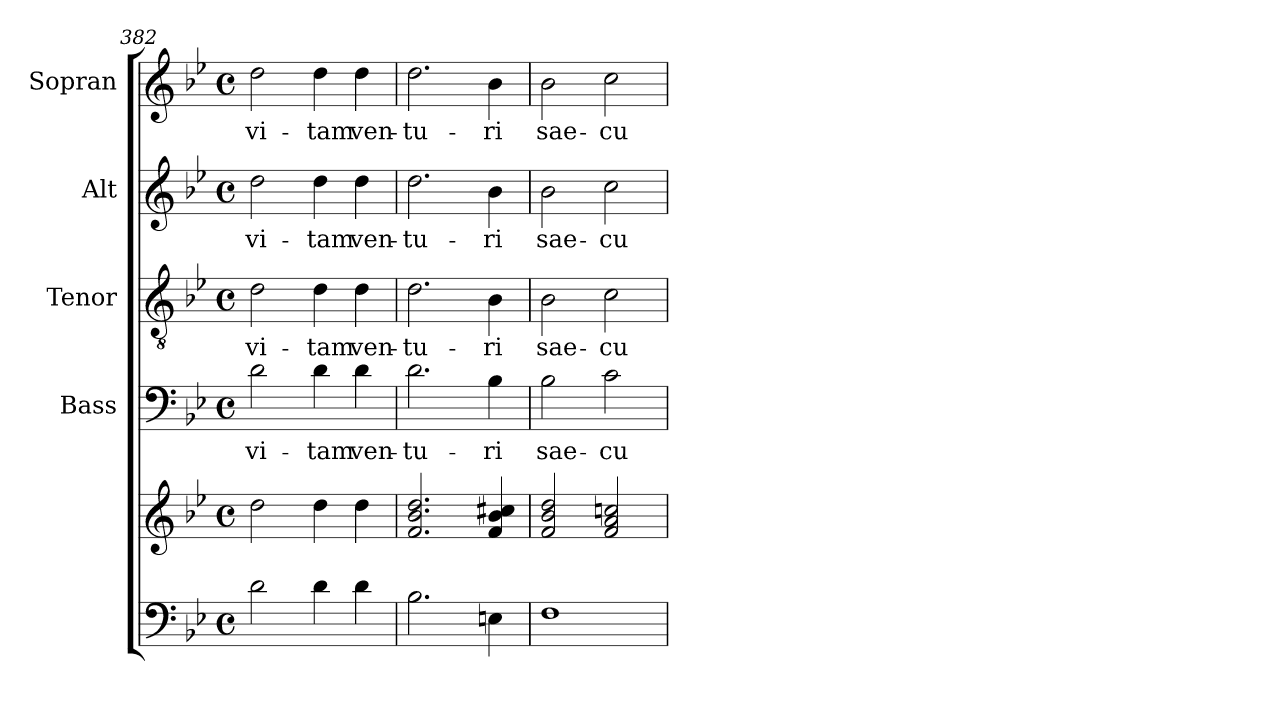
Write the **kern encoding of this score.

**kern	**kern	**kern	**text	**kern	**text	**kern	**text	**kern	**text
*part5	*part5	*part4	*part4	*part3	*part3	*part2	*part2	*part1	*part1
*staff6	*staff5	*staff4	*staff4	*staff3	*staff3	*staff2	*staff2	*staff1	*staff1
*	*	*I"Bass	*	*I"Tenor	*	*I"Alt	*	*I"Sopran	*
*	*	*I'B.	*	*I'T.	*	*I'A.	*	*I'S.	*
*clefF4	*clefG2	*clefF4	*	*clefGv2	*	*clefG2	*	*clefG2	*
*k[b-e-]	*k[b-e-]	*k[b-e-]	*	*k[b-e-]	*	*k[b-e-]	*	*k[b-e-]	*
*B-:	*B-:	*B-:	*	*B-:	*	*B-:	*	*B-:	*
*M4/4	*M4/4	*M4/4	*	*M4/4	*	*M4/4	*	*M4/4	*
*met(c)	*met(c)	*met(c)	*	*met(c)	*	*met(c)	*	*met(c)	*
=382	=382	=382	=382	=382	=382	=382	=382	=382	=382
!	!	!	!LO:LY:b	!	!LO:LY:b	!	!LO:LY:b	!	!LO:LY:b
2d\	2dd\	2d\	vi-	2d\	vi-	2dd\	vi-	2dd\	vi-
!	!	!	!LO:LY:b	!	!LO:LY:b	!	!LO:LY:b	!	!LO:LY:b
4d\	4dd\	4d\	-tam	4d\	-tam	4dd\	-tam	4dd\	-tam
!	!	!	!LO:LY:b	!	!LO:LY:b	!	!LO:LY:b	!	!LO:LY:b
4d\	4dd\	4d\	ven-	4d\	ven-	4dd\	ven-	4dd\	ven-
=383	=383	=383	=383	=383	=383	=383	=383	=383	=383
!	!	!	!LO:LY:b	!	!LO:LY:b	!	!LO:LY:b	!	!LO:LY:b
2.B-\	2.f/ 2.b-/ 2.dd/	2.d\	-tu-	2.d\	-tu-	2.dd\	-tu-	2.dd\	-tu-
!	!	!	!LO:LY:b	!	!LO:LY:b	!	!LO:LY:b	!	!LO:LY:b
4En\	4f/ 4b-/ 4cc#X/	4B-\	-ri	4B-\	-ri	4b-\	-ri	4b-\	-ri
=384	=384	=384	=384	=384	=384	=384	=384	=384	=384
!	!	!	!LO:LY:b	!	!LO:LY:b	!	!LO:LY:b	!	!LO:LY:b
1F	2f/ 2b-/ 2dd/	2B-\	sae-	2B-\	sae-	2b-\	sae-	2b-\	sae-
!	!	!	!LO:LY:b	!	!LO:LY:b	!	!LO:LY:b	!	!LO:LY:b
.	2f/ 2a/ 2ccn/	2c\	-cu-	2c\	-cu-	2cc\	-cu-	2cc\	-cu-
=	=	=	=	=	=	=	=	=	=
*-	*-	*-	*-	*-	*-	*-	*-	*-	*-
